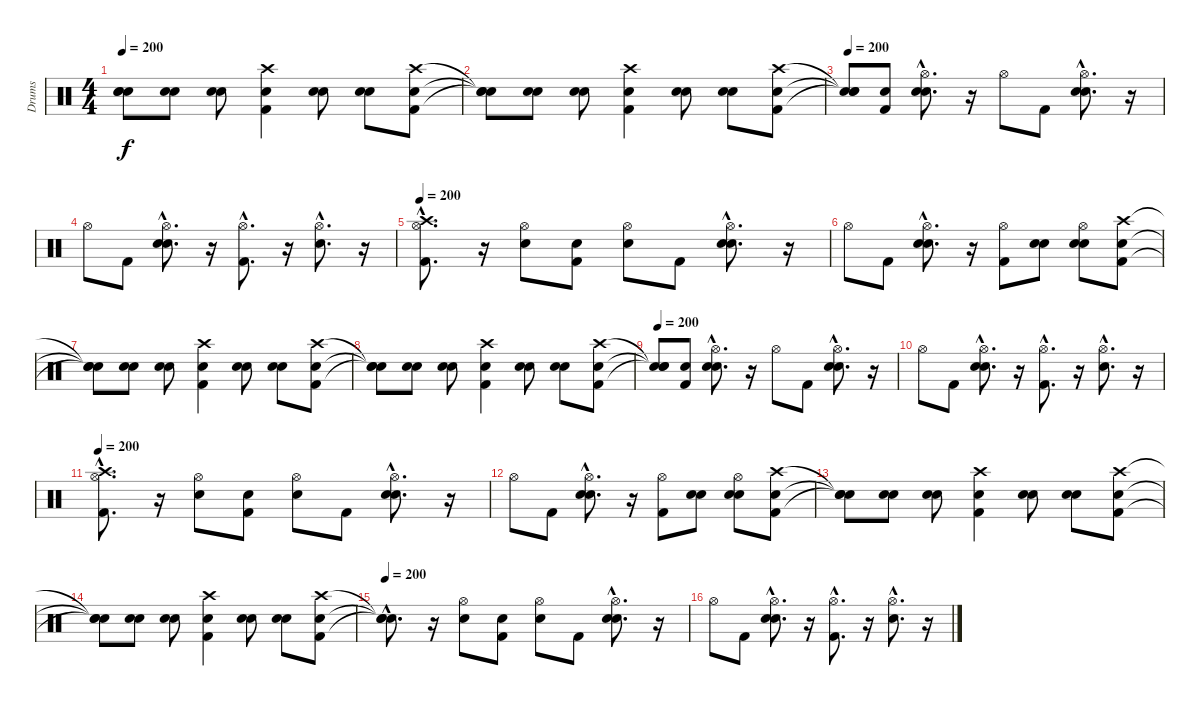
\track ("Drums" "Drums") {instrument percussion}
\staff {score}
\articulation defaults
\ts (4 4)
\tempo 200
\clef neutral
\ks c
("Snare (hit)"{t} "Snare (hit)"{t} "Snare (hit)"{t}).8{dy f} ("Snare (hit)" "Snare (hit) 2").8 ("Snare (hit)" "Snare (hit) 2").8 ("Snare (hit)" "Kick (hit) 2" "Crash high (hit)").4 ("Snare (hit)" "Snare (hit) 2").8 ("Snare (hit)" "Snare (hit) 2").8 ("Snare (hit)" "Kick (hit) 2" "Crash high (hit)").8 |
("Snare (hit)"{t} "Snare (hit)"{t} "Snare (hit)"{t}).8 ("Snare (hit)" "Snare (hit) 2").8 ("Snare (hit)" "Snare (hit) 2").8 ("Snare (hit)" "Kick (hit) 2" "Crash high (hit)").4 ("Snare (hit)" "Snare (hit) 2").8 ("Snare (hit)" "Snare (hit) 2").8 ("Snare (hit)" "Kick (hit) 2" "Crash high (hit)").8 |
\tempo 200
("Snare (hit)"{t} "Snare (hit)"{t} "Snare (hit)"{t}).8 ("Snare (hit)" "Kick (hit) 2").8 ("Snare (hit)"{hac} "Snare (hit) 2"{hac} "Hi-Hat (open)"{hac}).8{d} r.16 "Hi-Hat (open)".8 "Kick (hit) 2".8 ("Snare (hit)"{hac} "Snare (hit) 2"{hac} "Hi-Hat (open)"{hac}).8{d} r.16 |
"Hi-Hat (open)".8 "Kick (hit) 2".8 ("Snare (hit)"{hac} "Snare (hit) 2"{hac} "Hi-Hat (open)"{hac}).8{d} r.16 ("Kick (hit) 2"{hac} "Hi-Hat (open)"{hac}).8{d} r.16 ("Snare (hit) 2"{hac} "Hi-Hat (open)"{hac}).8{d} r.16 |
\tempo 200
("Kick (hit) 2"{hac} "Hi-Hat (open)"{hac} "Crash high (hit)"{hac}).8{d} r.16 ("Snare (hit) 2" "Hi-Hat (open)").8 ("Snare (hit)" "Kick (hit) 2").8 ("Snare (hit)" "Hi-Hat (open)").8 "Kick (hit) 2".8 ("Snare (hit)"{hac} "Snare (hit) 2"{hac} "Hi-Hat (open)"{hac}).8{d} r.16 |
"Hi-Hat (open)".8 "Kick (hit) 2".8 ("Snare (hit)"{hac} "Snare (hit) 2"{hac} "Hi-Hat (open)"{hac}).8{d} r.16 ("Kick (hit) 2" "Hi-Hat (open)").8 ("Snare (hit)" "Snare (hit) 2").8 ("Snare (hit)" "Snare (hit) 2" "Hi-Hat (open)").8 ("Snare (hit)" "Kick (hit) 2" "Crash high (hit)").8 |
("Snare (hit)"{t} "Snare (hit)"{t} "Snare (hit)"{t}).8 ("Snare (hit)" "Snare (hit) 2").8 ("Snare (hit)" "Snare (hit) 2").8 ("Snare (hit)" "Kick (hit) 2" "Crash high (hit)").4 ("Snare (hit)" "Snare (hit) 2").8 ("Snare (hit)" "Snare (hit) 2").8 ("Snare (hit)" "Kick (hit) 2" "Crash high (hit)").8 |
("Snare (hit)"{t} "Snare (hit)"{t} "Snare (hit)"{t}).8 ("Snare (hit)" "Snare (hit) 2").8 ("Snare (hit)" "Snare (hit) 2").8 ("Snare (hit)" "Kick (hit) 2" "Crash high (hit)").4 ("Snare (hit)" "Snare (hit) 2").8 ("Snare (hit)" "Snare (hit) 2").8 ("Snare (hit)" "Kick (hit) 2" "Crash high (hit)").8 |
\tempo 200
("Snare (hit)"{t} "Snare (hit)"{t} "Snare (hit)"{t}).8 ("Snare (hit)" "Kick (hit) 2").8 ("Snare (hit)"{hac} "Snare (hit) 2"{hac} "Hi-Hat (open)"{hac}).8{d} r.16 "Hi-Hat (open)".8 "Kick (hit) 2".8 ("Snare (hit)"{hac} "Snare (hit) 2"{hac} "Hi-Hat (open)"{hac}).8{d} r.16 |
"Hi-Hat (open)".8 "Kick (hit) 2".8 ("Snare (hit)"{hac} "Snare (hit) 2"{hac} "Hi-Hat (open)"{hac}).8{d} r.16 ("Kick (hit) 2"{hac} "Hi-Hat (open)"{hac}).8{d} r.16 ("Snare (hit) 2"{hac} "Hi-Hat (open)"{hac}).8{d} r.16 |
\tempo 200
("Kick (hit) 2"{hac} "Hi-Hat (open)"{hac} "Crash high (hit)"{hac}).8{d} r.16 ("Snare (hit) 2" "Hi-Hat (open)").8 ("Snare (hit)" "Kick (hit) 2").8 ("Snare (hit)" "Hi-Hat (open)").8 "Kick (hit) 2".8 ("Snare (hit)"{hac} "Snare (hit) 2"{hac} "Hi-Hat (open)"{hac}).8{d} r.16 |
"Hi-Hat (open)".8 "Kick (hit) 2".8 ("Snare (hit)"{hac} "Snare (hit) 2"{hac} "Hi-Hat (open)"{hac}).8{d} r.16 ("Kick (hit) 2" "Hi-Hat (open)").8 ("Snare (hit)" "Snare (hit) 2").8 ("Snare (hit)" "Snare (hit) 2" "Hi-Hat (open)").8 ("Snare (hit)" "Kick (hit) 2" "Crash high (hit)").8 |
("Snare (hit)"{t} "Snare (hit)"{t} "Snare (hit)"{t}).8 ("Snare (hit)" "Snare (hit) 2").8 ("Snare (hit)" "Snare (hit) 2").8 ("Snare (hit)" "Kick (hit) 2" "Crash high (hit)").4 ("Snare (hit)" "Snare (hit) 2").8 ("Snare (hit)" "Snare (hit) 2").8 ("Snare (hit)" "Kick (hit) 2" "Crash high (hit)").8 |
("Snare (hit)"{t} "Snare (hit)"{t} "Snare (hit)"{t}).8 ("Snare (hit)" "Snare (hit) 2").8 ("Snare (hit)" "Snare (hit) 2").8 ("Snare (hit)" "Kick (hit) 2" "Crash high (hit)").4 ("Snare (hit)" "Snare (hit) 2").8 ("Snare (hit)" "Snare (hit) 2").8 ("Snare (hit)" "Kick (hit) 2" "Crash high (hit)").8 |
\tempo 200
("Snare (hit)"{hac t} "Snare (hit)"{hac t} "Snare (hit)"{hac t}).8{d} r.16 ("Snare (hit) 2" "Hi-Hat (open)").8 ("Snare (hit)" "Kick (hit) 2").8 ("Snare (hit)" "Hi-Hat (open)").8 "Kick (hit) 2".8 ("Snare (hit)"{hac} "Snare (hit) 2"{hac} "Hi-Hat (open)"{hac}).8{d} r.16 |
"Hi-Hat (open)".8 "Kick (hit) 2".8 ("Snare (hit)"{hac} "Snare (hit) 2"{hac} "Hi-Hat (open)"{hac}).8{d} r.16 ("Kick (hit) 2"{hac} "Hi-Hat (open)"{hac}).8{d} r.16 ("Snare (hit) 2"{hac} "Hi-Hat (open)"{hac}).8{d} r.16
